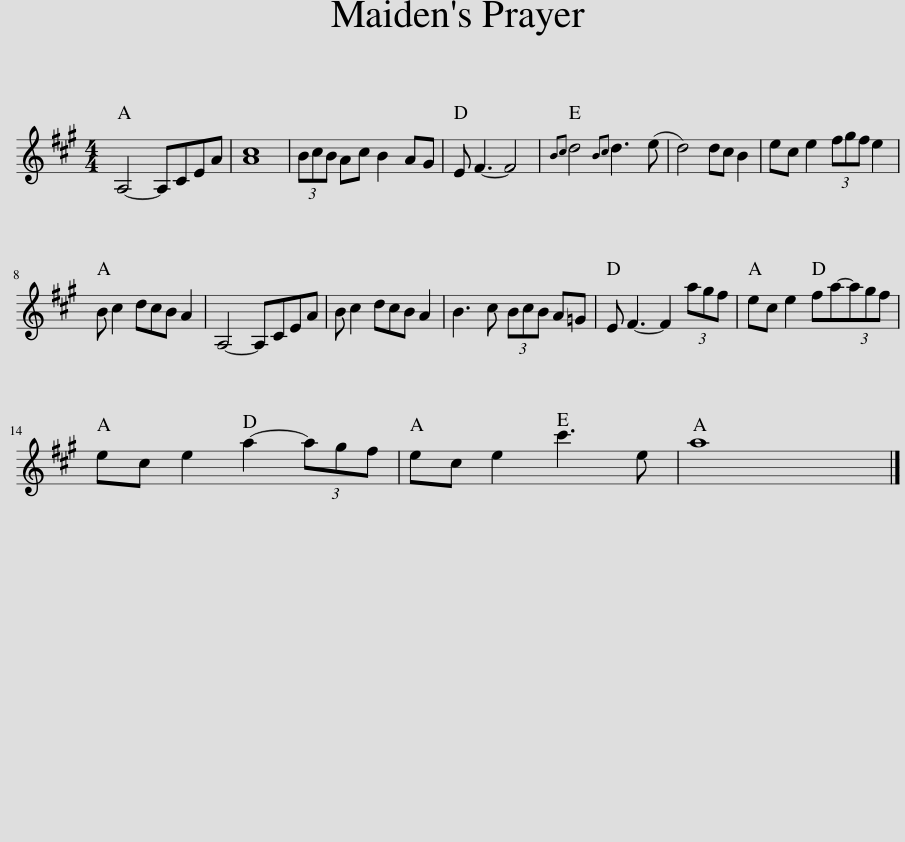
X:1
L:1/8
M:4/4
I:linebreak $
K:A
V:1 treble
V:1
 A,4- A,CEA | [Ac]8 | (3BcB Ac B2 AG | E F3- F4 |{Bc} d4{Bc} d3 (e | %5
 d4) dc B2 | ec e2 (3fgf e2 |$ B c2 dcB A2 | A,4- A,CEA | B c2 dcB A2 | %10
 B3 c (3BcB A=G | E F3- F2 (3agf | ec e2 fa-(3agf |$ ec e2 a2- (3agf | ec e2 c'3 e | %15
 a8 |] %16
